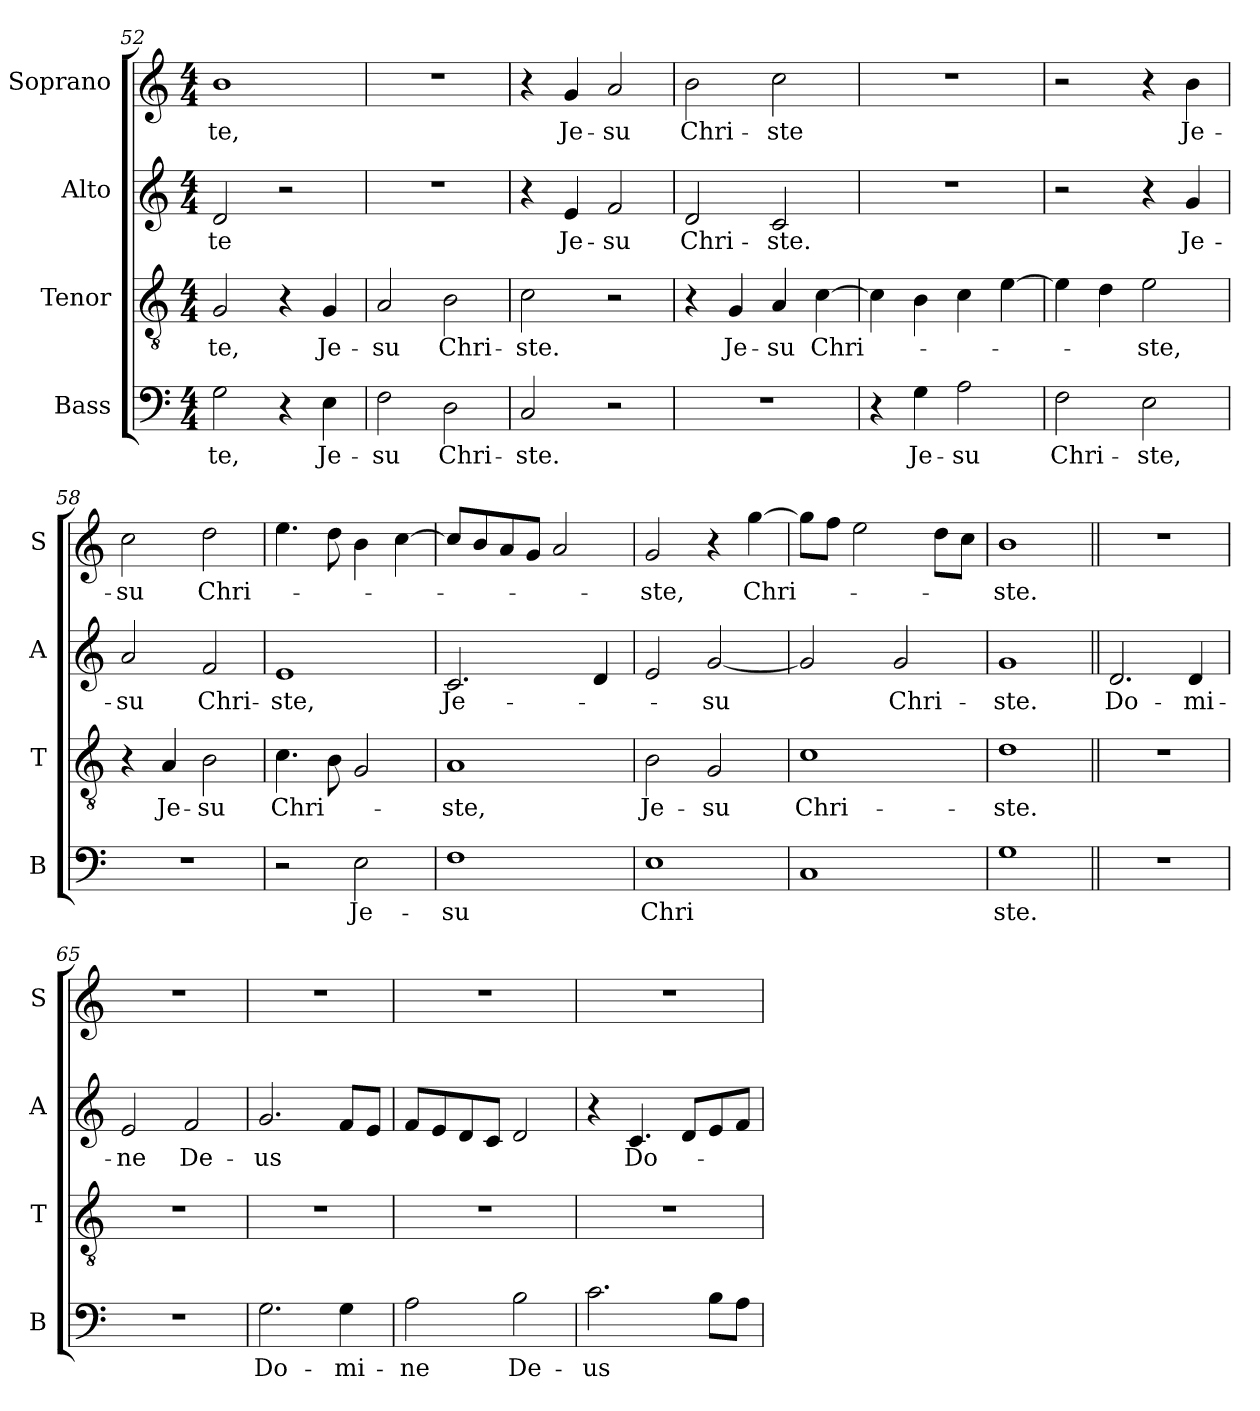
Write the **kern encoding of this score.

**kern	**text	**kern	**text	**kern	**text	**kern	**text
*part4	*part4	*part3	*part3	*part2	*part2	*part1	*part1
*staff4	*staff4	*staff3	*staff3	*staff2	*staff2	*staff1	*staff1
*I"Bass	*	*I"Tenor	*	*I"Alto	*	*I"Soprano	*
*I'B	*	*I'T	*	*I'A	*	*I'S	*
*clefF4	*	*clefGv2	*	*clefG2	*	*clefG2	*
*k[]	*	*k[]	*	*k[]	*	*k[]	*
*C:	*	*C:	*	*C:	*	*C:	*
*M4/4	*	*M4/4	*	*M4/4	*	*M4/4	*
=52	=52	=52	=52	=52	=52	=52	=52
2G\	te,	2G/	-te,	2d/	-te	1b	-te,
4r	.	4r	.	2r	.	.	.
4E\	Je-	4G/	Je-	.	.	.	.
=53	=53	=53	=53	=53	=53	=53	=53
2F\	-su	2A/	-su	1r	.	1r	.
2D\	Chri-	2B\	Chri-	.	.	.	.
=54	=54	=54	=54	=54	=54	=54	=54
2C/	-ste.	2c\	-ste.	4r	.	4r	.
.	.	.	.	4e/	Je-	4g/	Je-
2r	.	2r	.	2f/	-su	2a/	-su
!!LO:LB:g=z
=55	=55	=55	=55	=55	=55	=55	=55
1r	.	4r	.	2d/	Chri-	2b\	Chri-
.	.	4G/	Je-	.	.	.	.
.	.	4A/	-su	2c/	-ste.	2cc\	-ste
.	.	[4c\	Chri-	.	.	.	.
=56	=56	=56	=56	=56	=56	=56	=56
4r	.	4c\]	.	1r	.	1r	.
4G\	Je-	4B\	.	.	.	.	.
2A\	-su	4c\	.	.	.	.	.
.	.	[4e\	.	.	.	.	.
=57	=57	=57	=57	=57	=57	=57	=57
2F\	Chri-	4e\]	.	2r	.	2r	.
.	.	4d\	.	.	.	.	.
2E\	-ste,	2e\	-ste,	4r	.	4r	.
.	.	.	.	4g/	Je-	4b\	Je-
=58	=58	=58	=58	=58	=58	=58	=58
1r	.	4r	.	2a/	-su	2cc\	-su
.	.	4A/	Je-	.	.	.	.
.	.	2B\	-su	2f/	Chri-	2dd\	Chri-
=59	=59	=59	=59	=59	=59	=59	=59
2r	.	4.c\	Chri-	1e	-ste,	4.ee\	.
.	.	8B\	.	.	.	8dd\	.
2E\	Je-	2G/	.	.	.	4b\	.
.	.	.	.	.	.	[4cc\	.
=60	=60	=60	=60	=60	=60	=60	=60
1F	-su	1A	-ste,	2.c/	Je-	8cc/L]	.
.	.	.	.	.	.	8b/	.
.	.	.	.	.	.	8a/	.
.	.	.	.	.	.	8g/J	.
.	.	.	.	.	.	2a/	.
.	.	.	.	4d/	.	.	.
!!LO:PB:g=z
=61	=61	=61	=61	=61	=61	=61	=61
1E	Chri	2B\	Je-	2e/	.	2g/	-ste,
.	.	2G/	-su	[2g/	-su	4r	.
.	.	.	.	.	.	[4gg\	Chri-
=62	=62	=62	=62	=62	=62	=62	=62
1C	.	1c	Chri-	2g/]	.	8gg\L]	.
.	.	.	.	.	.	8ff\J	.
.	.	.	.	.	.	2ee\	.
.	.	.	.	2g/	Chri-	.	.
.	.	.	.	.	.	8dd\L	.
.	.	.	.	.	.	8cc\J	.
=63	=63	=63	=63	=63	=63	=63	=63
1G	ste.	1d	-ste.	1g	-ste.	1b	-ste.
=64||	=64||	=64||	=64||	=64||	=64||	=64||	=64||
1r	.	1r	.	2.d/	Do-	1r	.
.	.	.	.	4d/	-mi-	.	.
=65	=65	=65	=65	=65	=65	=65	=65
1r	.	1r	.	2e/	-ne	1r	.
.	.	.	.	2f/	De-	.	.
=66	=66	=66	=66	=66	=66	=66	=66
2.G\	Do-	1r	.	2.g/	-us	1r	.
4G\	-mi-	.	.	8f/L	.	.	.
.	.	.	.	8e/J	.	.	.
=67	=67	=67	=67	=67	=67	=67	=67
2A\	-ne	1r	.	8f/L	.	1r	.
.	.	.	.	8e/	.	.	.
.	.	.	.	8d/	.	.	.
.	.	.	.	8c/J	.	.	.
2B\	De-	.	.	2d/	.	.	.
!!LO:LB:g=z
=68	=68	=68	=68	=68	=68	=68	=68
2.c\	-us	1r	.	4r	.	1r	.
.	.	.	.	4.c/	Do-	.	.
.	.	.	.	8d/L	.	.	.
8B\L	.	.	.	8e/	.	.	.
8A\J	.	.	.	8f/J	.	.	.
=	=	=	=	=	=	=	=
*-	*-	*-	*-	*-	*-	*-	*-
